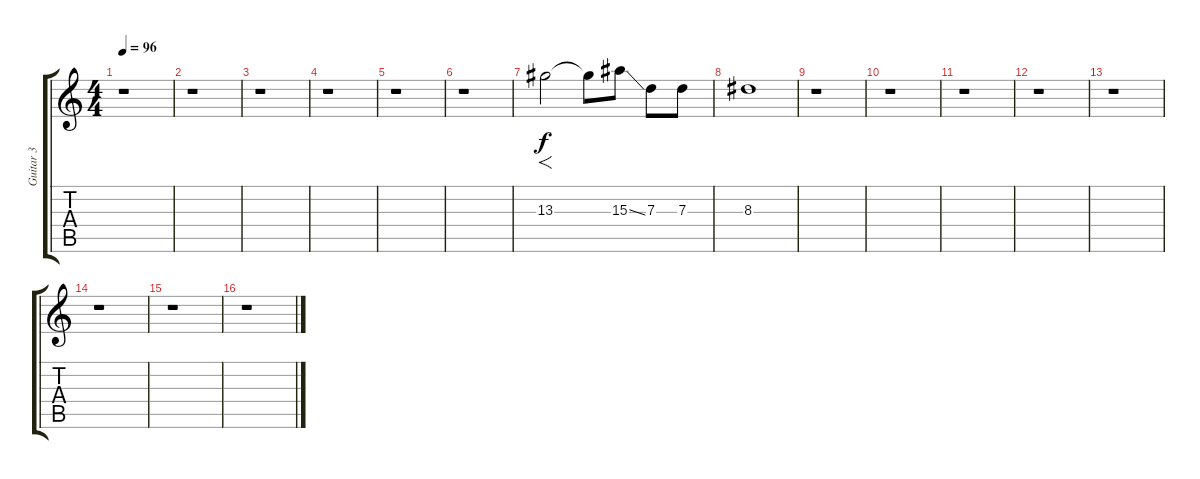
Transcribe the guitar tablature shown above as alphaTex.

\track ("Guitar 3" "Guitar 3") {instrument overdrivenguitar}
\staff {score tabs}
\tuning (E4 B3 G3 D3 A2 E2) {hide}
\ts (4 4)
\tempo 96
\clef g2
\ks c
r.1{dy f instrument overdrivenguitar} |
r.1 |
r.1 |
r.1 |
r.1 |
r.1 |
13.3.2{f} 13.3{t}.8 15.3{ss}.8 7.3.8 7.3.8 |
8.3.1 |
r.1 |
r.1 |
r.1 |
r.1 |
r.1 |
r.1 |
r.1 |
r.1
